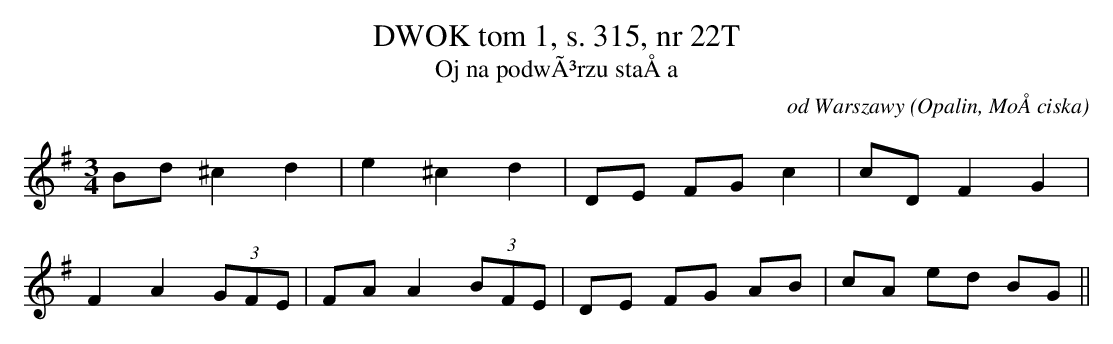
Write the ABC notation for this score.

X:1
T: DWOK tom 1, s. 315, nr 22T
T: Oj na podwÃ³rzu staÅa
O: od Warszawy (Opalin, MoÅciska)
M: 3/4
L: 1/8
K: G
Bd^c2d2 | e2^c2d2 | DE FGc2 | cDF2G2 |
F2A2(3GFE | FA A2(3BFE | DE FG AB | cA ed BG||
